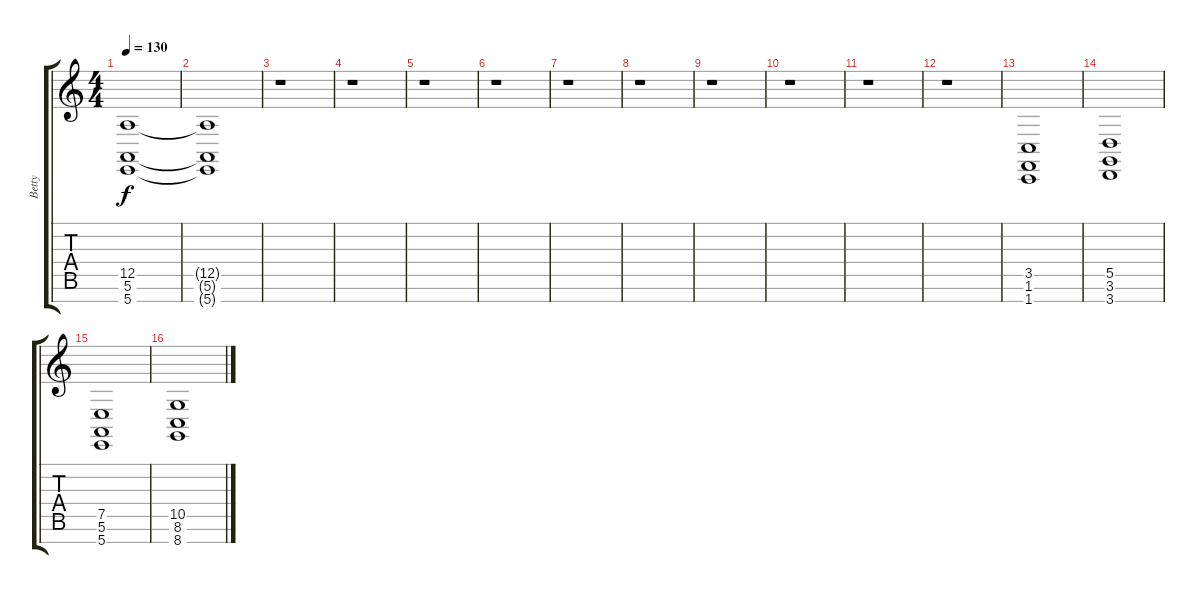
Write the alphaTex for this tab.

\track ("Betty" "Betty") {instrument accordion}
\staff {score tabs}
\tuning (E4 B3 G3 D3 A2 E2 B1) {hide}
\ts (4 4)
\tempo 130
\clef g2
\ks c
(12.5{t} 5.6{t} 5.7{t}).1{dy f volume 3} |
(12.5{t} 5.6{t} 5.7{t}).1 |
r.1{volume 11} |
r.1 |
r.1 |
r.1{volume 11} |
r.1 |
r.1 |
r.1 |
r.1 |
r.1 |
r.1 |
(3.5 1.6 1.7).1 |
(5.5 3.6 3.7).1 |
(7.5 5.6 5.7).1 |
(10.5 8.6 8.7).1
